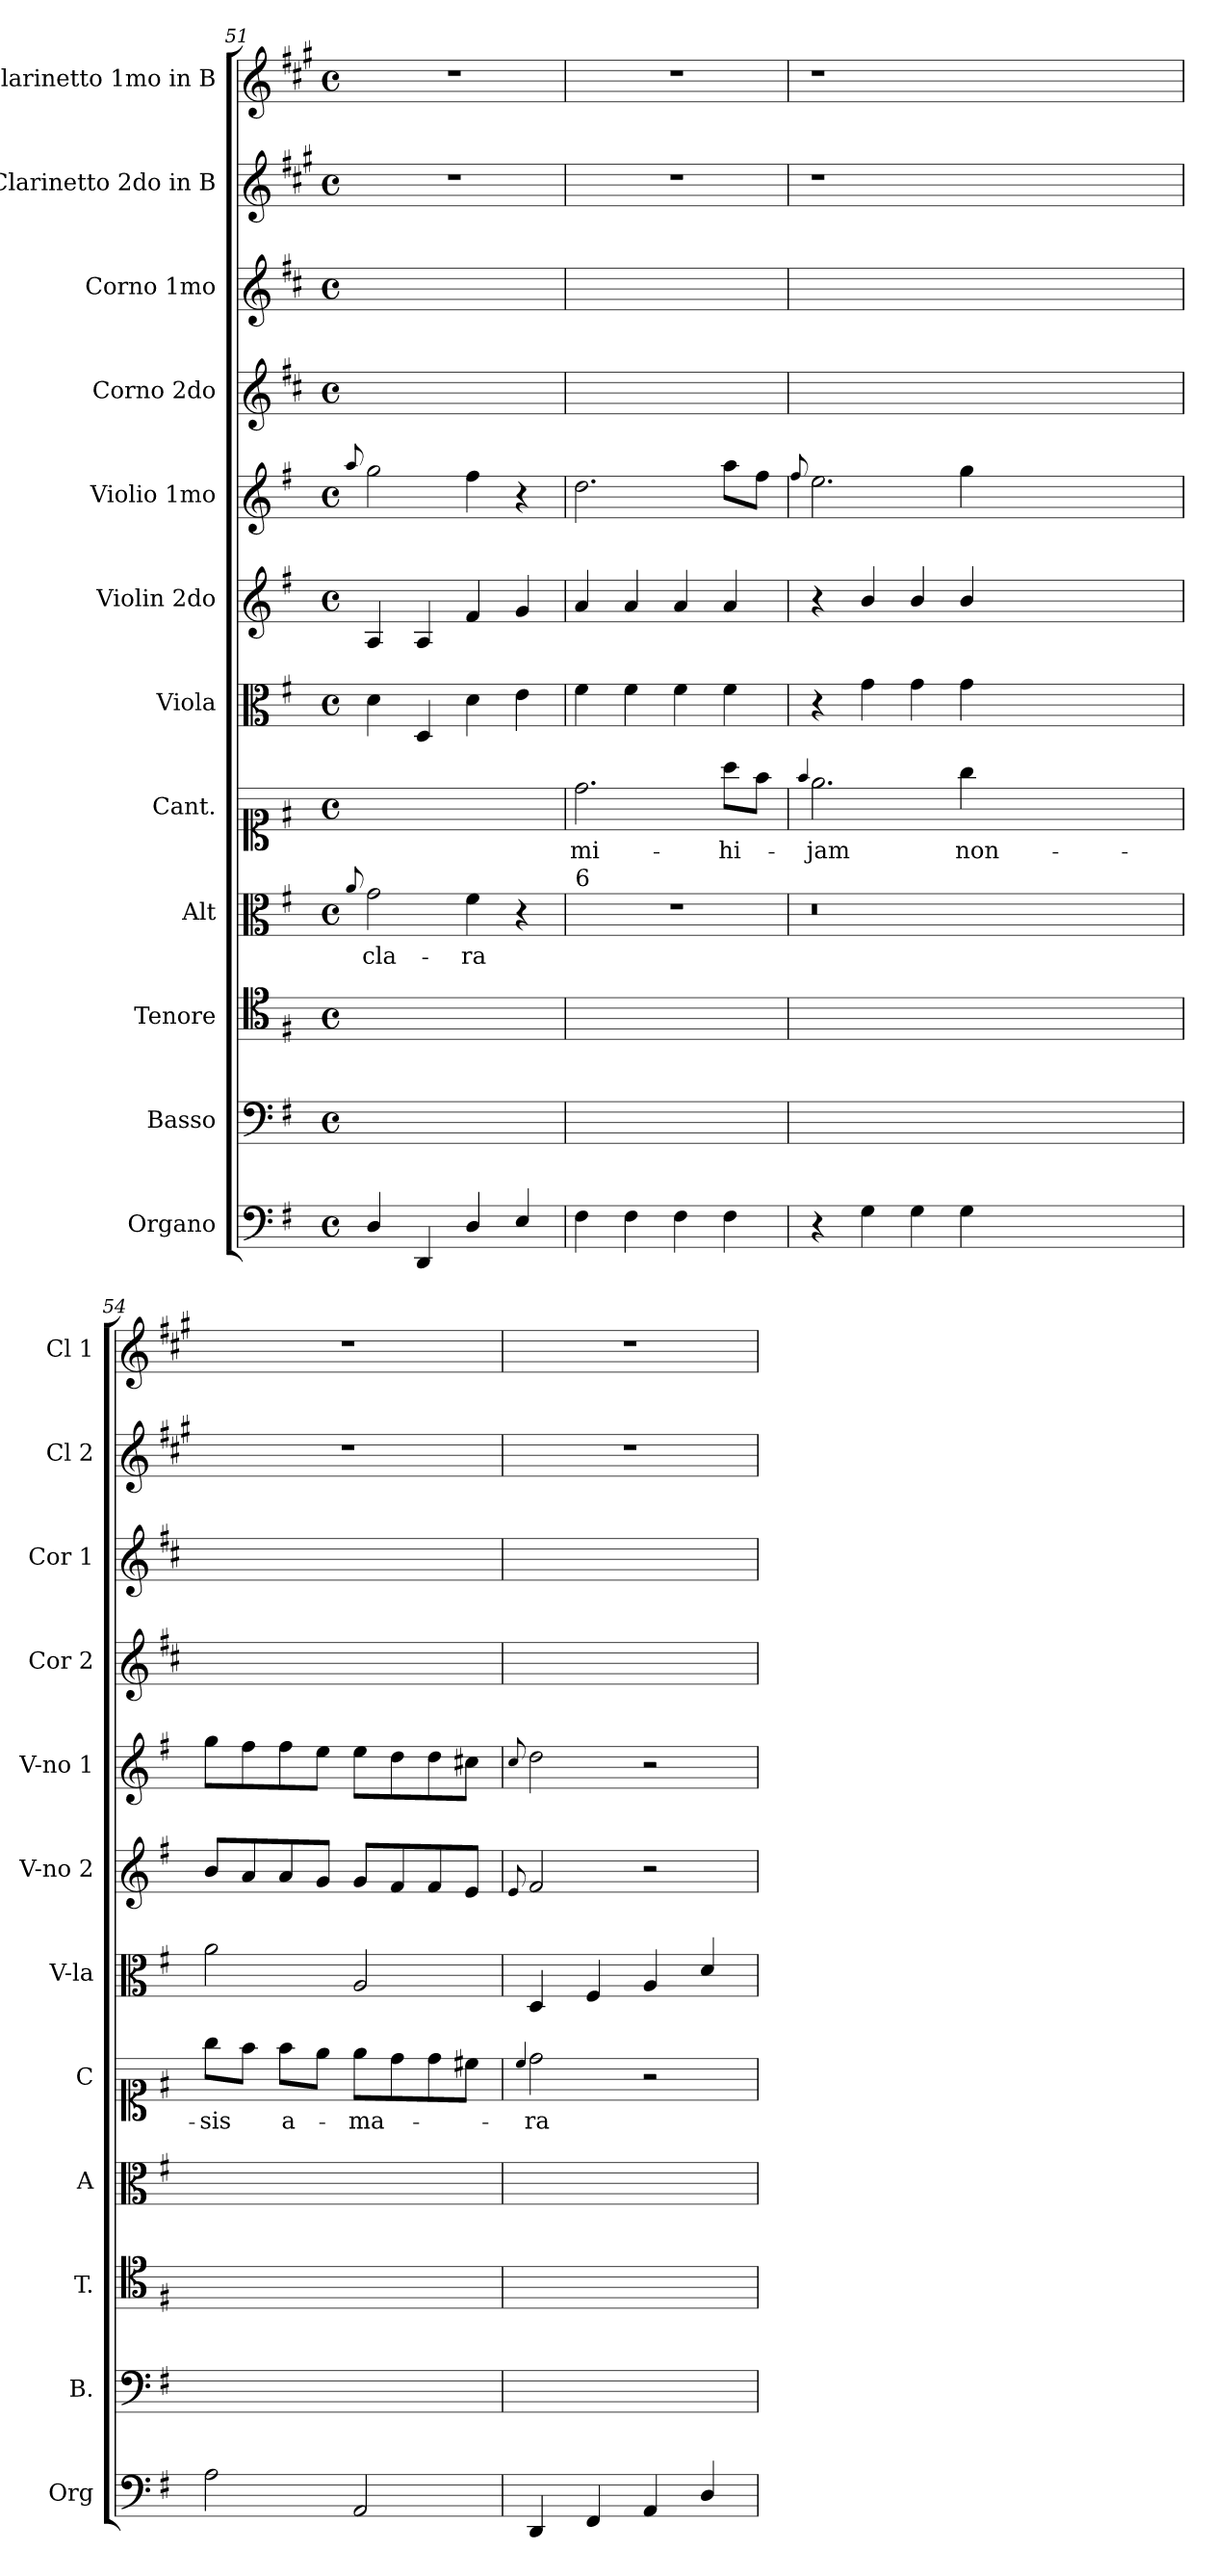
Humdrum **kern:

**kern	**kern	**kern	**kern	**text	**kern	**text	**kern	**kern	**kern	**kern	**kern	**kern	**kern
*part12	*part11	*part10	*part9	*part9	*part8	*part8	*part7	*part6	*part5	*part4	*part3	*part2	*part1
*staff12	*staff11	*staff10	*staff9	*staff9	*staff8	*staff8	*staff7	*staff6	*staff5	*staff4	*staff3	*staff2	*staff1
*I"Organo	*I"Basso	*I"Tenore	*I"Alt	*	*I"Cant.	*	*I"Viola	*I"Violin 2do	*I"Violio 1mo	*I"Corno 2do	*I"Corno 1mo	*I"Clarinetto 2do in B	*I"Clarinetto 1mo in B
*I'Org	*I'B.	*I'T.	*I'A	*	*I'C	*	*I'V-la	*I'V-no 2	*I'V-no 1	*I'Cor 2	*I'Cor 1	*I'Cl 2	*I'Cl 1
*clefF4	*clefF4	*clefC4	*clefC3	*	*clefC1	*	*clefC3	*clefG2	*clefG2	*clefG2	*clefG2	*clefG2	*clefG2
*	*	*	*	*	*	*	*	*	*	*ITrd4c7	*ITrd4c7	*ITrd1c2	*ITrd1c2
*k[f#]	*k[f#]	*k[f#]	*k[f#]	*	*k[f#]	*	*k[f#]	*k[f#]	*k[f#]	*k[f#]	*k[f#]	*k[f#]	*k[f#]
*M4/4	*M4/4	*M4/4	*M4/4	*	*M4/4	*	*M4/4	*M4/4	*M4/4	*M4/4	*M4/4	*M4/4	*M4/4
*met(c)	*met(c)	*met(c)	*met(c)	*	*met(c)	*	*met(c)	*met(c)	*met(c)	*met(c)	*met(c)	*met(c)	*met(c)
=51	=51	=51	=51	=51	=51	=51	=51	=51	=51	=51	=51	=51	=51
.	.	.	8qqa/	.	.	.	.	.	8qqaa/	.	.	.	.
4D/	1ryy	1ryy	2g\	-cla-	1ryy	.	4d\	4A/	2gg\	1ryy	1ryy	1r	1r
4DD/	.	.	.	.	.	.	4D/	4A/	.	.	.	.	.
4D/	.	.	4f#\	-ra	.	.	4d\	4f#/	4ff#\	.	.	.	.
4E/	.	.	4r	.	.	.	4e\	4g/	4r	.	.	.	.
=52	=52	=52	=52	=52	=52	=52	=52	=52	=52	=52	=52	=52	=52
!	!	!	!LO:TX:a:t=6	!	!	!	!	!	!	!	!	!	!
4F#\	1ryy	1ryy	1r	.	2.dd\	mi-	4f#\	4a/	2.dd\	1ryy	1ryy	1r	1r
4F#\	.	.	.	.	.	.	4f#\	4a/	.	.	.	.	.
4F#\	.	.	.	.	.	.	4f#\	4a/	.	.	.	.	.
4F#\	.	.	.	.	8aa\L	-hi-	4f#\	4a/	8aa\L	.	.	.	.
.	.	.	.	.	8ff#\J	.	.	.	8ff#\J	.	.	.	.
=53	=53	=53	=53	=53	=53	=53	=53	=53	=53	=53	=53	=53	=53
.	.	.	.	.	4qqff#/	.	.	.	8qqff#/	.	.	.	.
4r	1ryy	1ryy	0.r	.	2.ee\	-jam	4r	4r	2.ee\	1ryy	1ryy	1r	1r
4G\	.	.	.	.	.	.	4g\	4b/	.	.	.	.	.
4G\	.	.	.	.	.	.	4g\	4b/	.	.	.	.	.
4G\	.	.	.	.	4gg\	non-	4g\	4b/	4gg\	.	.	.	.
0ryy	0ryy	0ryy	.	.	0ryy	.	0ryy	0ryy	0ryy	0ryy	0ryy	0ryy	0ryy
=54	=54	=54	=54	=54	=54	=54	=54	=54	=54	=54	=54	=54	=54
2A\	1ryy	1ryy	1ryy	.	8gg\L	-sis	2a\	8b/L	8gg\L	1ryy	1ryy	1r	1r
.	.	.	.	.	8ff#\J	.	.	8a/	8ff#\	.	.	.	.
.	.	.	.	.	8ff#\L	a-	.	8a/	8ff#\	.	.	.	.
.	.	.	.	.	8ee\J	.	.	8g/J	8ee\J	.	.	.	.
2AA/	.	.	.	.	8ee\L	-ma-	2A/	8g/L	8ee\L	.	.	.	.
.	.	.	.	.	8dd\	.	.	8f#/	8dd\	.	.	.	.
.	.	.	.	.	8dd\	.	.	8f#/	8dd\	.	.	.	.
.	.	.	.	.	8cc#X\J	.	.	8e/J	8cc#X\J	.	.	.	.
=55	=55	=55	=55	=55	=55	=55	=55	=55	=55	=55	=55	=55	=55
.	.	.	.	.	4qqcc/	.	.	8qqe/	8qqcc/	.	.	.	.
4DD/	1ryy	1ryy	1ryy	.	2dd\	-ra	4D/	2f#/	2dd\	1ryy	1ryy	1r	1r
4FF#/	.	.	.	.	.	.	4F#/	.	.	.	.	.	.
4AA/	.	.	.	.	2r	.	4A/	2r	2r	.	.	.	.
4D/	.	.	.	.	.	.	4d/	.	.	.	.	.	.
=	=	=	=	=	=	=	=	=	=	=	=	=	=
*-	*-	*-	*-	*-	*-	*-	*-	*-	*-	*-	*-	*-	*-
